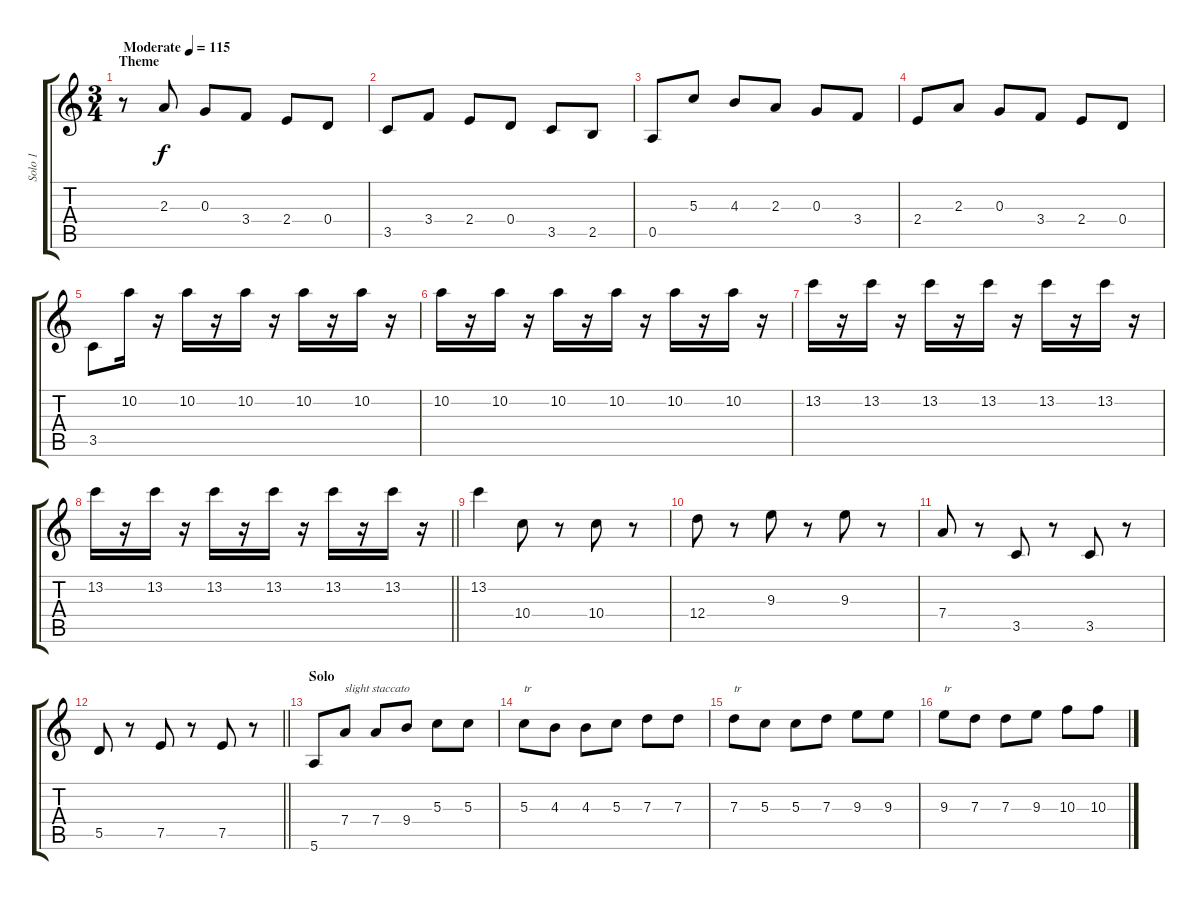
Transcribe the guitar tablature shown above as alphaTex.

\track ("Solo 1" "Solo 1") {instrument distortionguitar}
\staff {score tabs}
\tuning (E4 B3 G3 D3 A2 E2) {hide}
\ts (3 4)
\section ("" "Theme")
\tempo (115 "Moderate")
\clef g2
\ks aminor
r.8{dy f instrument distortionguitar} 2.3.8 0.3.8 3.4.8 2.4.8 0.4.8 |
3.5.8 3.4.8 2.4.8 0.4.8 3.5.8 2.5.8 |
0.5.8 5.3.8 4.3.8 2.3.8 0.3.8 3.4.8 |
2.4.8 2.3.8 0.3.8 3.4.8 2.4.8 0.4.8 |
3.5.8 10.2.16 r.16 10.2.16 r.16 10.2.16 r.16 10.2.16 r.16 10.2.16 r.16 |
10.2.16 r.16 10.2.16 r.16 10.2.16 r.16 10.2.16 r.16 10.2.16 r.16 10.2.16 r.16 |
13.2.16 r.16 13.2.16 r.16 13.2.16 r.16 13.2.16 r.16 13.2.16 r.16 13.2.16 r.16 |
\barLineRight lightlight
13.2.16 r.16 13.2.16 r.16 13.2.16 r.16 13.2.16 r.16 13.2.16 r.16 13.2.16 r.16 |
13.2.4 10.4.8 r.8 10.4.8 r.8 |
12.4.8 r.8 9.3.8 r.8 9.3.8 r.8 |
7.4.8 r.8 3.5.8 r.8 3.5.8 r.8 |
\barLineRight lightlight
5.5.8 r.8 7.5.8 r.8 7.5.8 r.8 |
\section ("" "Solo")
5.6.8 7.4.8{txt "slight staccato"} 7.4.8 9.4.8 5.3.8 5.3.8 |
5.3.8{txt "tr"} 4.3.8 4.3.8 5.3.8 7.3.8 7.3.8 |
7.3.8{txt "tr"} 5.3.8 5.3.8 7.3.8 9.3.8 9.3.8 |
9.3.8{txt "tr"} 7.3.8 7.3.8 9.3.8 10.3.8 10.3.8
